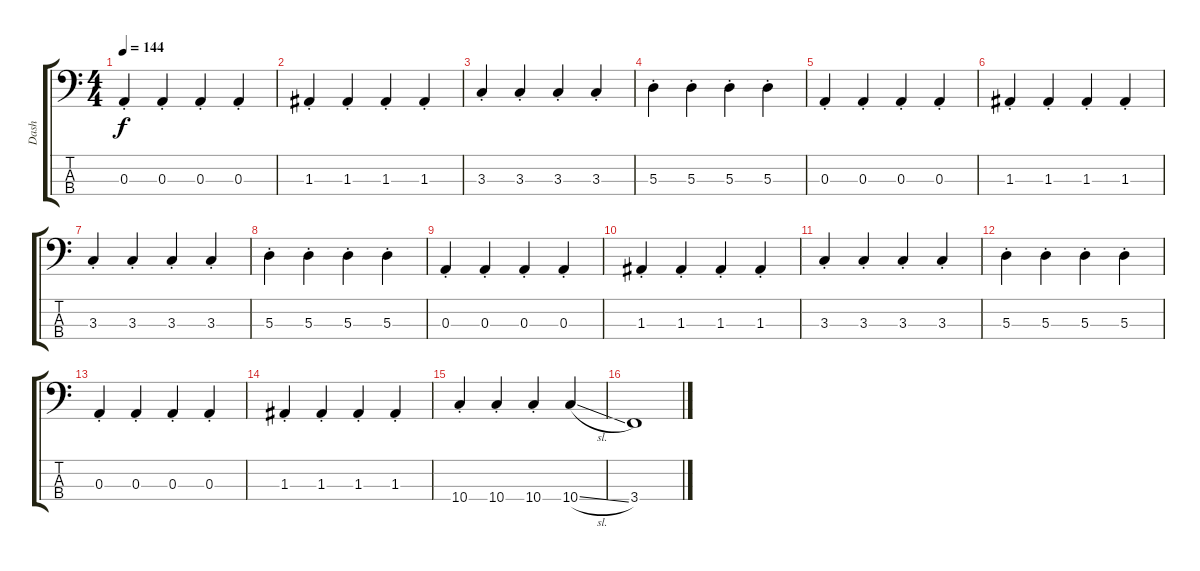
\track ("Dash" "Dash") {instrument electricbassfinger}
\staff {score tabs}
\tuning (G2 D2 A1 D1) {hide}
\ts (4 4)
\tempo 144
\clef f4
\ks c
0.3{st}.4{dy f} 0.3{st}.4 0.3{st}.4 0.3{st}.4 |
1.3{st}.4 1.3{st}.4 1.3{st}.4 1.3{st}.4 |
3.3{st}.4 3.3{st}.4 3.3{st}.4 3.3{st}.4 |
5.3{st}.4 5.3{st}.4 5.3{st}.4 5.3{st}.4 |
0.3{st}.4 0.3{st}.4 0.3{st}.4 0.3{st}.4 |
1.3{st}.4 1.3{st}.4 1.3{st}.4 1.3{st}.4 |
3.3{st}.4 3.3{st}.4 3.3{st}.4 3.3{st}.4 |
5.3{st}.4 5.3{st}.4 5.3{st}.4 5.3{st}.4 |
0.3{st}.4 0.3{st}.4 0.3{st}.4 0.3{st}.4 |
1.3{st}.4 1.3{st}.4 1.3{st}.4 1.3{st}.4 |
3.3{st}.4 3.3{st}.4 3.3{st}.4 3.3{st}.4 |
5.3{st}.4 5.3{st}.4 5.3{st}.4 5.3{st}.4 |
0.3{st}.4 0.3{st}.4 0.3{st}.4 0.3{st}.4 |
1.3{st}.4 1.3{st}.4 1.3{st}.4 1.3{st}.4 |
10.4{st}.4 10.4{st}.4 10.4{st}.4 10.4{sl}.4 |
3.4.1
